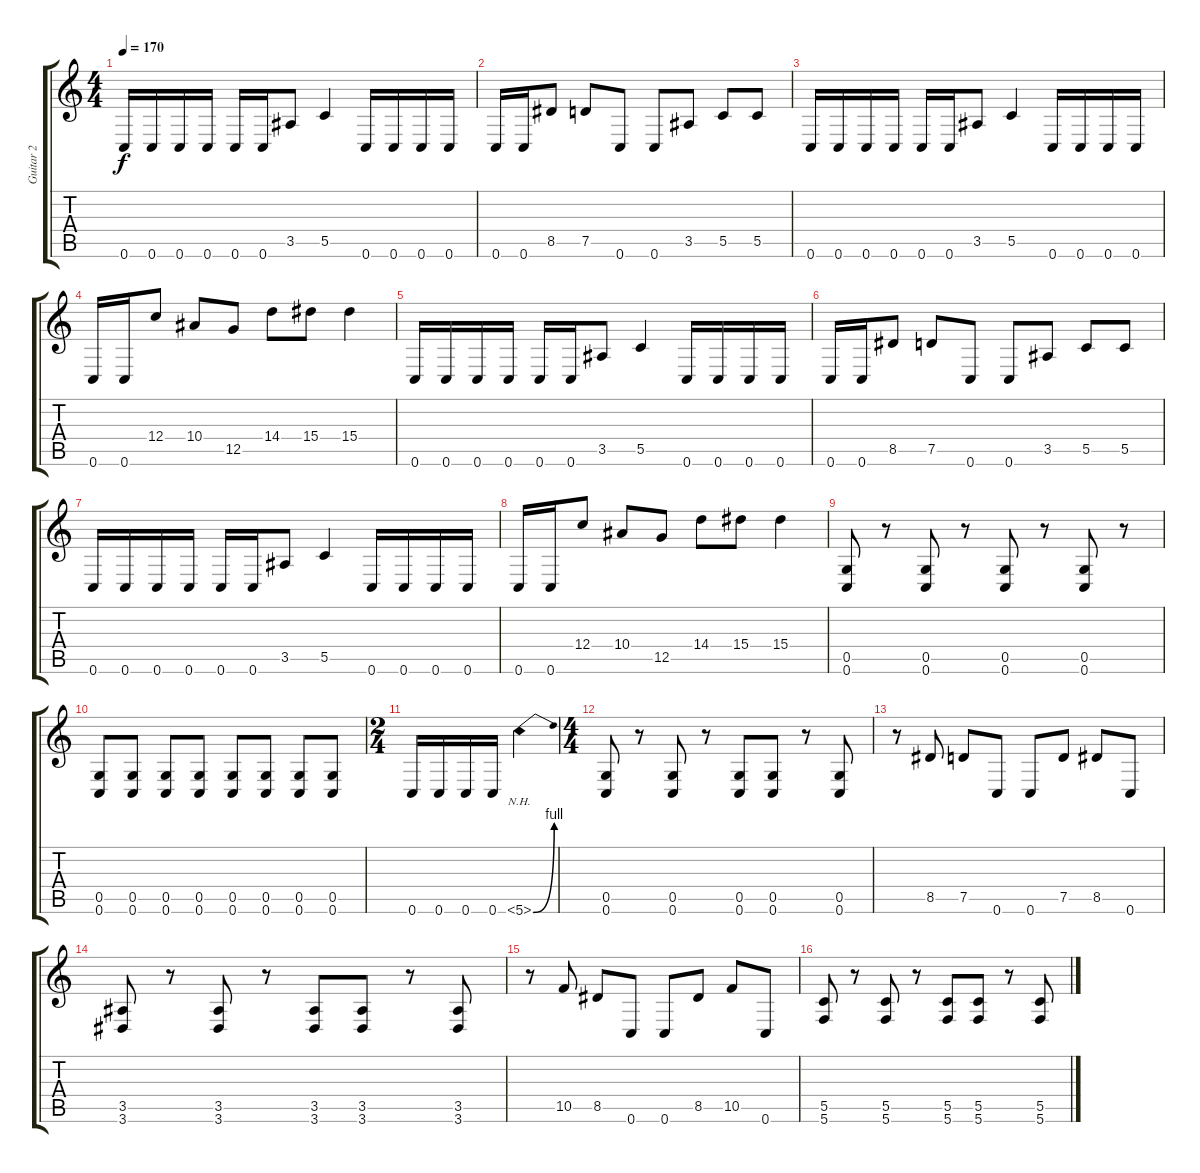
\track ("Guitar 2" "Guitar 2") {instrument distortionguitar}
\staff {score tabs}
\tuning (D4 A3 F3 C3 G2 C2) {hide}
\ts (4 4)
\tempo 170
\clef g2
\ks c
0.6.16{dy f} 0.6.16 0.6.16 0.6.16 0.6.16 0.6.16 3.5.8 5.5.4 0.6.16 0.6.16 0.6.16 0.6.16 |
0.6.16 0.6.16 8.5.8 7.5.8 0.6.8 0.6.8 3.5.8 5.5.8 5.5.8 |
0.6.16 0.6.16 0.6.16 0.6.16 0.6.16 0.6.16 3.5.8 5.5.4 0.6.16 0.6.16 0.6.16 0.6.16 |
0.6.16 0.6.16 12.4.8 10.4.8 12.5.8 14.4.8 15.4.8 15.4.4 |
0.6.16 0.6.16 0.6.16 0.6.16 0.6.16 0.6.16 3.5.8 5.5.4 0.6.16 0.6.16 0.6.16 0.6.16 |
0.6.16 0.6.16 8.5.8 7.5.8 0.6.8 0.6.8 3.5.8 5.5.8 5.5.8 |
0.6.16 0.6.16 0.6.16 0.6.16 0.6.16 0.6.16 3.5.8 5.5.4 0.6.16 0.6.16 0.6.16 0.6.16 |
0.6.16 0.6.16 12.4.8 10.4.8 12.5.8 14.4.8 15.4.8 15.4.4 |
(0.5 0.6).8 r.8 (0.5 0.6).8 r.8 (0.5 0.6).8 r.8 (0.5 0.6).8 r.8 |
(0.5 0.6).8 (0.5 0.6).8 (0.5 0.6).8 (0.5 0.6).8 (0.5 0.6).8 (0.5 0.6).8 (0.5 0.6).8 (0.5 0.6).8 |
\ts (2 4)
0.6.16 0.6.16 0.6.16 0.6.16 5.6{be (bend 0 0 60 4) nh}.4 |
\ts (4 4)
(0.5 0.6).8 r.8 (0.5 0.6).8 r.8 (0.5 0.6).8 (0.5 0.6).8 r.8 (0.5 0.6).8 |
r.8 8.5.8 7.5.8 0.6.8 0.6.8 7.5.8 8.5.8 0.6.8 |
(3.5 3.6).8 r.8 (3.5 3.6).8 r.8 (3.5 3.6).8 (3.5 3.6).8 r.8 (3.5 3.6).8 |
r.8 10.5.8 8.5.8 0.6.8 0.6.8 8.5.8 10.5.8 0.6.8 |
(5.5 5.6).8 r.8 (5.5 5.6).8 r.8 (5.5 5.6).8 (5.5 5.6).8 r.8 (5.5 5.6).8
